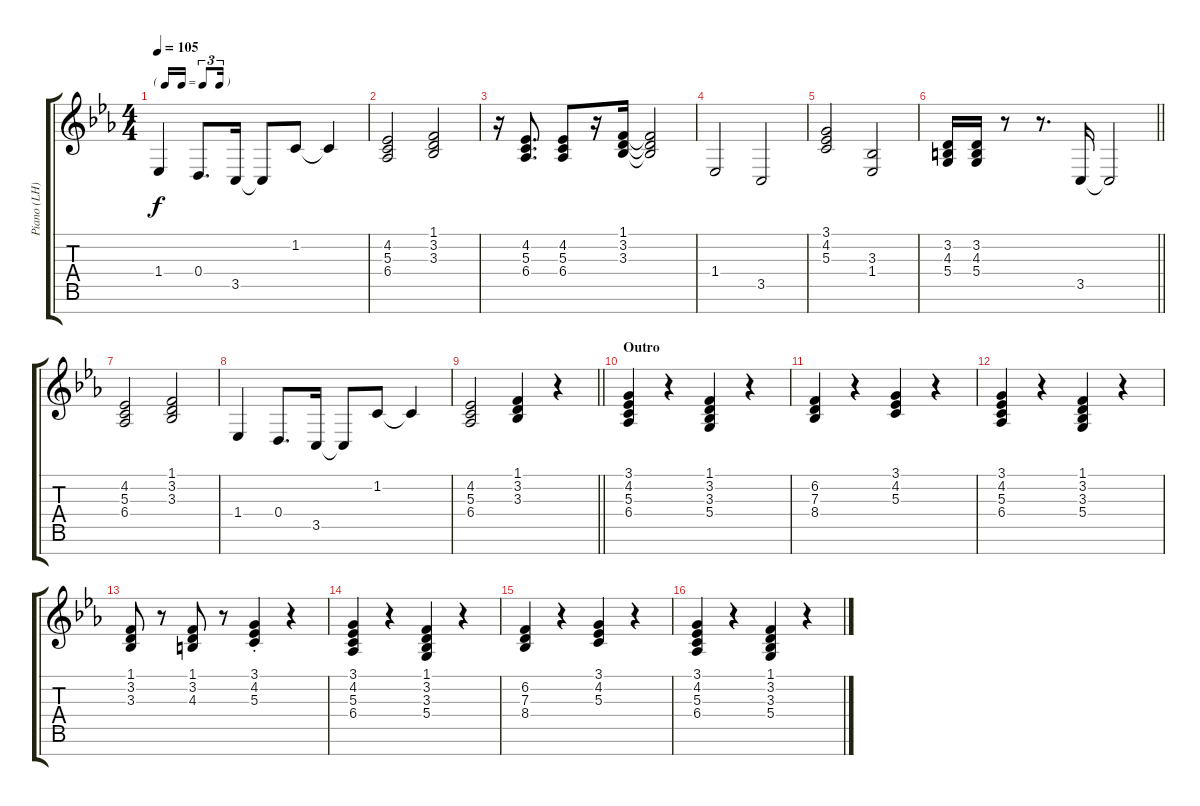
\track ("Piano (LH)" "Piano (LH)") {instrument electricpiano1}
\staff {score tabs}
\tuning (E4 B3 G3 D3 A2 E2 B1) {hide}
\ts (4 4)
\tf triplet16th
\tempo 105
\clef g2
\ks eb
1.4.4{dy f} 0.4.8{d} 3.5.16 3.5{t}.8 1.2.8 1.2{t}.4 |
(4.2 5.3 6.4).2 (1.1 3.2 3.3).2 |
r.16 (4.2 5.3 6.4).8{d} (4.2 5.3 6.4).8 r.16 (1.1 3.2 3.3).16 (1.1{t} 3.2{t} 3.3{t}).2 |
1.4.2 3.5.2 |
(3.1 4.2 5.3).2 (3.3 1.4).2 |
\barLineRight lightlight
(3.2 4.3 5.4).16 (3.2 4.3 5.4).16 r.8 r.8{d} 3.5.16 3.5{t}.2 |
(4.2 5.3 6.4).2 (1.1 3.2 3.3).2 |
1.4.4 0.4.8{d} 3.5.16 3.5{t}.8 1.2.8 1.2{t}.4 |
\barLineRight lightlight
(4.2 5.3 6.4).2 (1.1 3.2 3.3).4 r.4 |
\section ("" "Outro")
(3.1 4.2 5.3 6.4).4 r.4 (1.1 3.2 3.3 5.4).4 r.4 |
(6.2 7.3 8.4).4 r.4 (3.1 4.2 5.3).4 r.4 |
(3.1 4.2 5.3 6.4).4 r.4 (1.1 3.2 3.3 5.4).4 r.4 |
(1.1 3.2 3.3).8 r.8 (1.1 3.2 4.3).8 r.8 (3.1{st} 4.2{st} 5.3{st}).4 r.4 |
(3.1 4.2 5.3 6.4).4 r.4 (1.1 3.2 3.3 5.4).4 r.4 |
(6.2 7.3 8.4).4 r.4 (3.1 4.2 5.3).4 r.4 |
(3.1 4.2 5.3 6.4).4 r.4 (1.1 3.2 3.3 5.4).4 r.4
